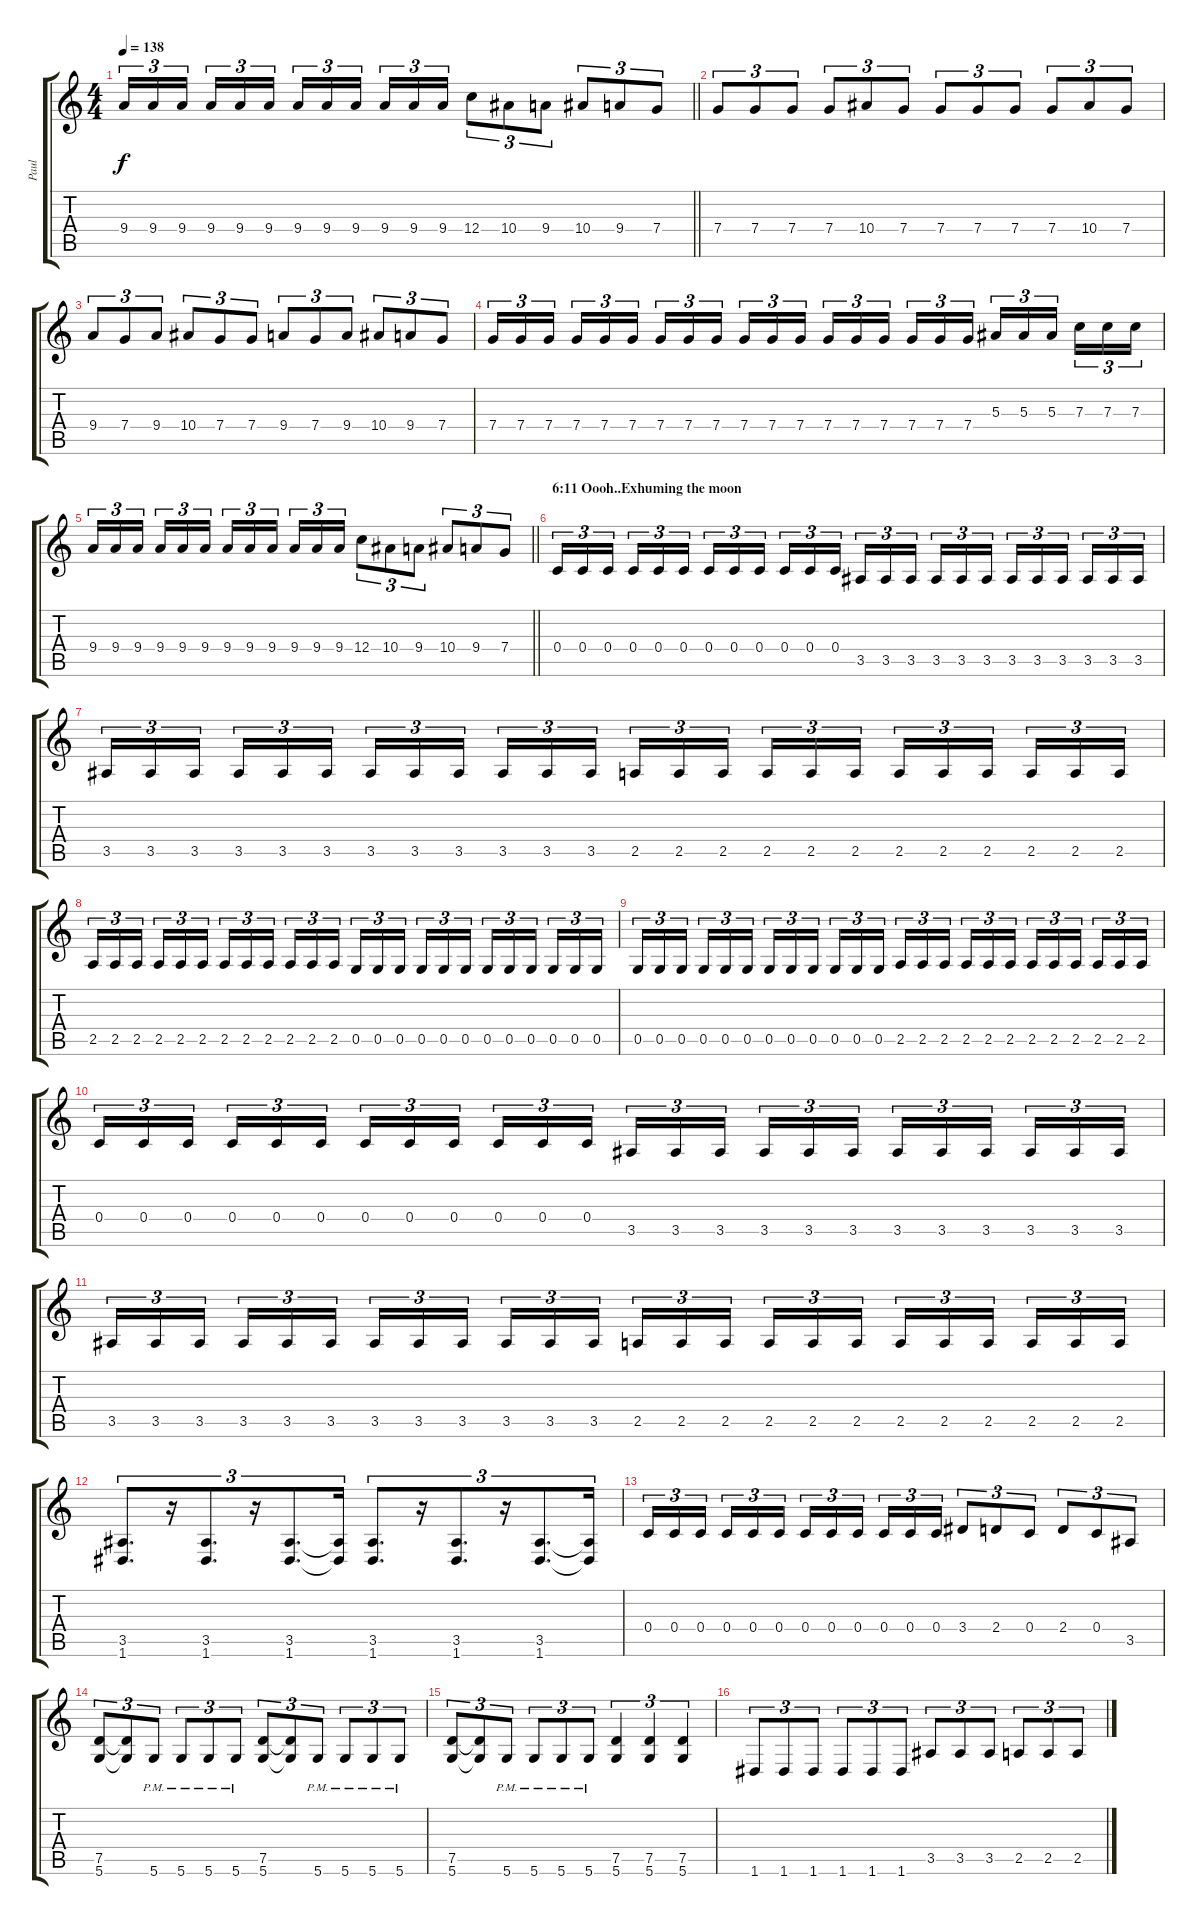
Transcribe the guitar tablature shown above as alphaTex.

\track ("Paul" "Paul") {instrument distortionguitar}
\staff {score tabs}
\tuning (D4 A3 F3 C3 G2 D2) {hide}
\ts (4 4)
\tempo 138
\clef g2
\barLineRight lightlight
\ks c
9.4.16{tu (3 2) dy f} 9.4.16{tu (3 2)} 9.4.16{tu (3 2) beam splitsecondary} 9.4.16{tu (3 2)} 9.4.16{tu (3 2)} 9.4.16{tu (3 2)} 9.4.16{tu (3 2)} 9.4.16{tu (3 2)} 9.4.16{tu (3 2) beam splitsecondary} 9.4.16{tu (3 2)} 9.4.16{tu (3 2)} 9.4.16{tu (3 2)} 12.4.8{tu (3 2)} 10.4.8{tu (3 2)} 9.4.8{tu (3 2)} 10.4.8{tu (3 2)} 9.4.8{tu (3 2)} 7.4.8{tu (3 2)} |
7.4.8{tu (3 2)} 7.4.8{tu (3 2)} 7.4.8{tu (3 2)} 7.4.8{tu (3 2)} 10.4.8{tu (3 2)} 7.4.8{tu (3 2)} 7.4.8{tu (3 2)} 7.4.8{tu (3 2)} 7.4.8{tu (3 2)} 7.4.8{tu (3 2)} 10.4.8{tu (3 2)} 7.4.8{tu (3 2)} |
9.4.8{tu (3 2)} 7.4.8{tu (3 2)} 9.4.8{tu (3 2)} 10.4.8{tu (3 2)} 7.4.8{tu (3 2)} 7.4.8{tu (3 2)} 9.4.8{tu (3 2)} 7.4.8{tu (3 2)} 9.4.8{tu (3 2)} 10.4.8{tu (3 2)} 9.4.8{tu (3 2)} 7.4.8{tu (3 2)} |
7.4.16{tu (3 2)} 7.4.16{tu (3 2)} 7.4.16{tu (3 2) beam splitsecondary} 7.4.16{tu (3 2)} 7.4.16{tu (3 2)} 7.4.16{tu (3 2)} 7.4.16{tu (3 2)} 7.4.16{tu (3 2)} 7.4.16{tu (3 2) beam splitsecondary} 7.4.16{tu (3 2)} 7.4.16{tu (3 2)} 7.4.16{tu (3 2)} 7.4.16{tu (3 2)} 7.4.16{tu (3 2)} 7.4.16{tu (3 2) beam splitsecondary} 7.4.16{tu (3 2)} 7.4.16{tu (3 2)} 7.4.16{tu (3 2)} 5.3.16{tu (3 2)} 5.3.16{tu (3 2)} 5.3.16{tu (3 2) beam splitsecondary} 7.3.16{tu (3 2)} 7.3.16{tu (3 2)} 7.3.16{tu (3 2)} |
\barLineRight lightlight
9.4.16{tu (3 2)} 9.4.16{tu (3 2)} 9.4.16{tu (3 2) beam splitsecondary} 9.4.16{tu (3 2)} 9.4.16{tu (3 2)} 9.4.16{tu (3 2)} 9.4.16{tu (3 2)} 9.4.16{tu (3 2)} 9.4.16{tu (3 2) beam splitsecondary} 9.4.16{tu (3 2)} 9.4.16{tu (3 2)} 9.4.16{tu (3 2)} 12.4.8{tu (3 2)} 10.4.8{tu (3 2)} 9.4.8{tu (3 2)} 10.4.8{tu (3 2)} 9.4.8{tu (3 2)} 7.4.8{tu (3 2)} |
\section ("" "6:11 Oooh..Exhuming the moon")
0.4.16{tu (3 2)} 0.4.16{tu (3 2)} 0.4.16{tu (3 2) beam splitsecondary} 0.4.16{tu (3 2)} 0.4.16{tu (3 2)} 0.4.16{tu (3 2)} 0.4.16{tu (3 2)} 0.4.16{tu (3 2)} 0.4.16{tu (3 2) beam splitsecondary} 0.4.16{tu (3 2)} 0.4.16{tu (3 2)} 0.4.16{tu (3 2)} 3.5.16{tu (3 2)} 3.5.16{tu (3 2)} 3.5.16{tu (3 2) beam splitsecondary} 3.5.16{tu (3 2)} 3.5.16{tu (3 2)} 3.5.16{tu (3 2)} 3.5.16{tu (3 2)} 3.5.16{tu (3 2)} 3.5.16{tu (3 2) beam splitsecondary} 3.5.16{tu (3 2)} 3.5.16{tu (3 2)} 3.5.16{tu (3 2)} |
3.5.16{tu (3 2)} 3.5.16{tu (3 2)} 3.5.16{tu (3 2) beam splitsecondary} 3.5.16{tu (3 2)} 3.5.16{tu (3 2)} 3.5.16{tu (3 2)} 3.5.16{tu (3 2)} 3.5.16{tu (3 2)} 3.5.16{tu (3 2) beam splitsecondary} 3.5.16{tu (3 2)} 3.5.16{tu (3 2)} 3.5.16{tu (3 2)} 2.5.16{tu (3 2)} 2.5.16{tu (3 2)} 2.5.16{tu (3 2) beam splitsecondary} 2.5.16{tu (3 2)} 2.5.16{tu (3 2)} 2.5.16{tu (3 2)} 2.5.16{tu (3 2)} 2.5.16{tu (3 2)} 2.5.16{tu (3 2) beam splitsecondary} 2.5.16{tu (3 2)} 2.5.16{tu (3 2)} 2.5.16{tu (3 2)} |
2.5.16{tu (3 2)} 2.5.16{tu (3 2)} 2.5.16{tu (3 2) beam splitsecondary} 2.5.16{tu (3 2)} 2.5.16{tu (3 2)} 2.5.16{tu (3 2)} 2.5.16{tu (3 2)} 2.5.16{tu (3 2)} 2.5.16{tu (3 2) beam splitsecondary} 2.5.16{tu (3 2)} 2.5.16{tu (3 2)} 2.5.16{tu (3 2)} 0.5.16{tu (3 2)} 0.5.16{tu (3 2)} 0.5.16{tu (3 2) beam splitsecondary} 0.5.16{tu (3 2)} 0.5.16{tu (3 2)} 0.5.16{tu (3 2)} 0.5.16{tu (3 2)} 0.5.16{tu (3 2)} 0.5.16{tu (3 2) beam splitsecondary} 0.5.16{tu (3 2)} 0.5.16{tu (3 2)} 0.5.16{tu (3 2)} |
0.5.16{tu (3 2)} 0.5.16{tu (3 2)} 0.5.16{tu (3 2) beam splitsecondary} 0.5.16{tu (3 2)} 0.5.16{tu (3 2)} 0.5.16{tu (3 2)} 0.5.16{tu (3 2)} 0.5.16{tu (3 2)} 0.5.16{tu (3 2) beam splitsecondary} 0.5.16{tu (3 2)} 0.5.16{tu (3 2)} 0.5.16{tu (3 2)} 2.5.16{tu (3 2)} 2.5.16{tu (3 2)} 2.5.16{tu (3 2) beam splitsecondary} 2.5.16{tu (3 2)} 2.5.16{tu (3 2)} 2.5.16{tu (3 2)} 2.5.16{tu (3 2)} 2.5.16{tu (3 2)} 2.5.16{tu (3 2) beam splitsecondary} 2.5.16{tu (3 2)} 2.5.16{tu (3 2)} 2.5.16{tu (3 2)} |
0.4.16{tu (3 2)} 0.4.16{tu (3 2)} 0.4.16{tu (3 2) beam splitsecondary} 0.4.16{tu (3 2)} 0.4.16{tu (3 2)} 0.4.16{tu (3 2)} 0.4.16{tu (3 2)} 0.4.16{tu (3 2)} 0.4.16{tu (3 2) beam splitsecondary} 0.4.16{tu (3 2)} 0.4.16{tu (3 2)} 0.4.16{tu (3 2)} 3.5.16{tu (3 2)} 3.5.16{tu (3 2)} 3.5.16{tu (3 2) beam splitsecondary} 3.5.16{tu (3 2)} 3.5.16{tu (3 2)} 3.5.16{tu (3 2)} 3.5.16{tu (3 2)} 3.5.16{tu (3 2)} 3.5.16{tu (3 2) beam splitsecondary} 3.5.16{tu (3 2)} 3.5.16{tu (3 2)} 3.5.16{tu (3 2)} |
3.5.16{tu (3 2)} 3.5.16{tu (3 2)} 3.5.16{tu (3 2) beam splitsecondary} 3.5.16{tu (3 2)} 3.5.16{tu (3 2)} 3.5.16{tu (3 2)} 3.5.16{tu (3 2)} 3.5.16{tu (3 2)} 3.5.16{tu (3 2) beam splitsecondary} 3.5.16{tu (3 2)} 3.5.16{tu (3 2)} 3.5.16{tu (3 2)} 2.5.16{tu (3 2)} 2.5.16{tu (3 2)} 2.5.16{tu (3 2) beam splitsecondary} 2.5.16{tu (3 2)} 2.5.16{tu (3 2)} 2.5.16{tu (3 2)} 2.5.16{tu (3 2)} 2.5.16{tu (3 2)} 2.5.16{tu (3 2) beam splitsecondary} 2.5.16{tu (3 2)} 2.5.16{tu (3 2)} 2.5.16{tu (3 2)} |
(3.5 1.6).8{d tu (3 2)} r.16{tu (3 2)} (3.5 1.6).8{d tu (3 2)} r.16{tu (3 2)} (3.5 1.6).8{d tu (3 2)} (3.5{t} 1.6{t}).16{tu (3 2)} (3.5 1.6).8{d tu (3 2)} r.16{tu (3 2)} (3.5 1.6).8{d tu (3 2)} r.16{tu (3 2)} (3.5 1.6).8{d tu (3 2)} (3.5{t} 1.6{t}).16{tu (3 2)} |
0.4.16{tu (3 2)} 0.4.16{tu (3 2)} 0.4.16{tu (3 2) beam splitsecondary} 0.4.16{tu (3 2)} 0.4.16{tu (3 2)} 0.4.16{tu (3 2)} 0.4.16{tu (3 2)} 0.4.16{tu (3 2)} 0.4.16{tu (3 2) beam splitsecondary} 0.4.16{tu (3 2)} 0.4.16{tu (3 2)} 0.4.16{tu (3 2)} 3.4.8{tu (3 2)} 2.4.8{tu (3 2)} 0.4.8{tu (3 2)} 2.4.8{tu (3 2)} 0.4.8{tu (3 2)} 3.5.8{tu (3 2)} |
(7.5 5.6).8{tu (3 2)} (7.5{t} 5.6{t}).8{tu (3 2)} 5.6{pm}.8{tu (3 2)} 5.6{pm}.8{tu (3 2)} 5.6{pm}.8{tu (3 2)} 5.6{pm}.8{tu (3 2)} (7.5 5.6).8{tu (3 2)} (7.5{t} 5.6{t}).8{tu (3 2)} 5.6{pm}.8{tu (3 2)} 5.6{pm}.8{tu (3 2)} 5.6{pm}.8{tu (3 2)} 5.6{pm}.8{tu (3 2)} |
(7.5 5.6).8{tu (3 2)} (7.5{t} 5.6{t}).8{tu (3 2)} 5.6{pm}.8{tu (3 2)} 5.6{pm}.8{tu (3 2)} 5.6{pm}.8{tu (3 2)} 5.6{pm}.8{tu (3 2)} (7.5 5.6).4{tu (3 2)} (7.5 5.6).4{tu (3 2)} (7.5 5.6).4{tu (3 2)} |
1.6.8{tu (3 2)} 1.6.8{tu (3 2)} 1.6.8{tu (3 2)} 1.6.8{tu (3 2)} 1.6.8{tu (3 2)} 1.6.8{tu (3 2)} 3.5.8{tu (3 2)} 3.5.8{tu (3 2)} 3.5.8{tu (3 2)} 2.5.8{tu (3 2)} 2.5.8{tu (3 2)} 2.5.8{tu (3 2)}
